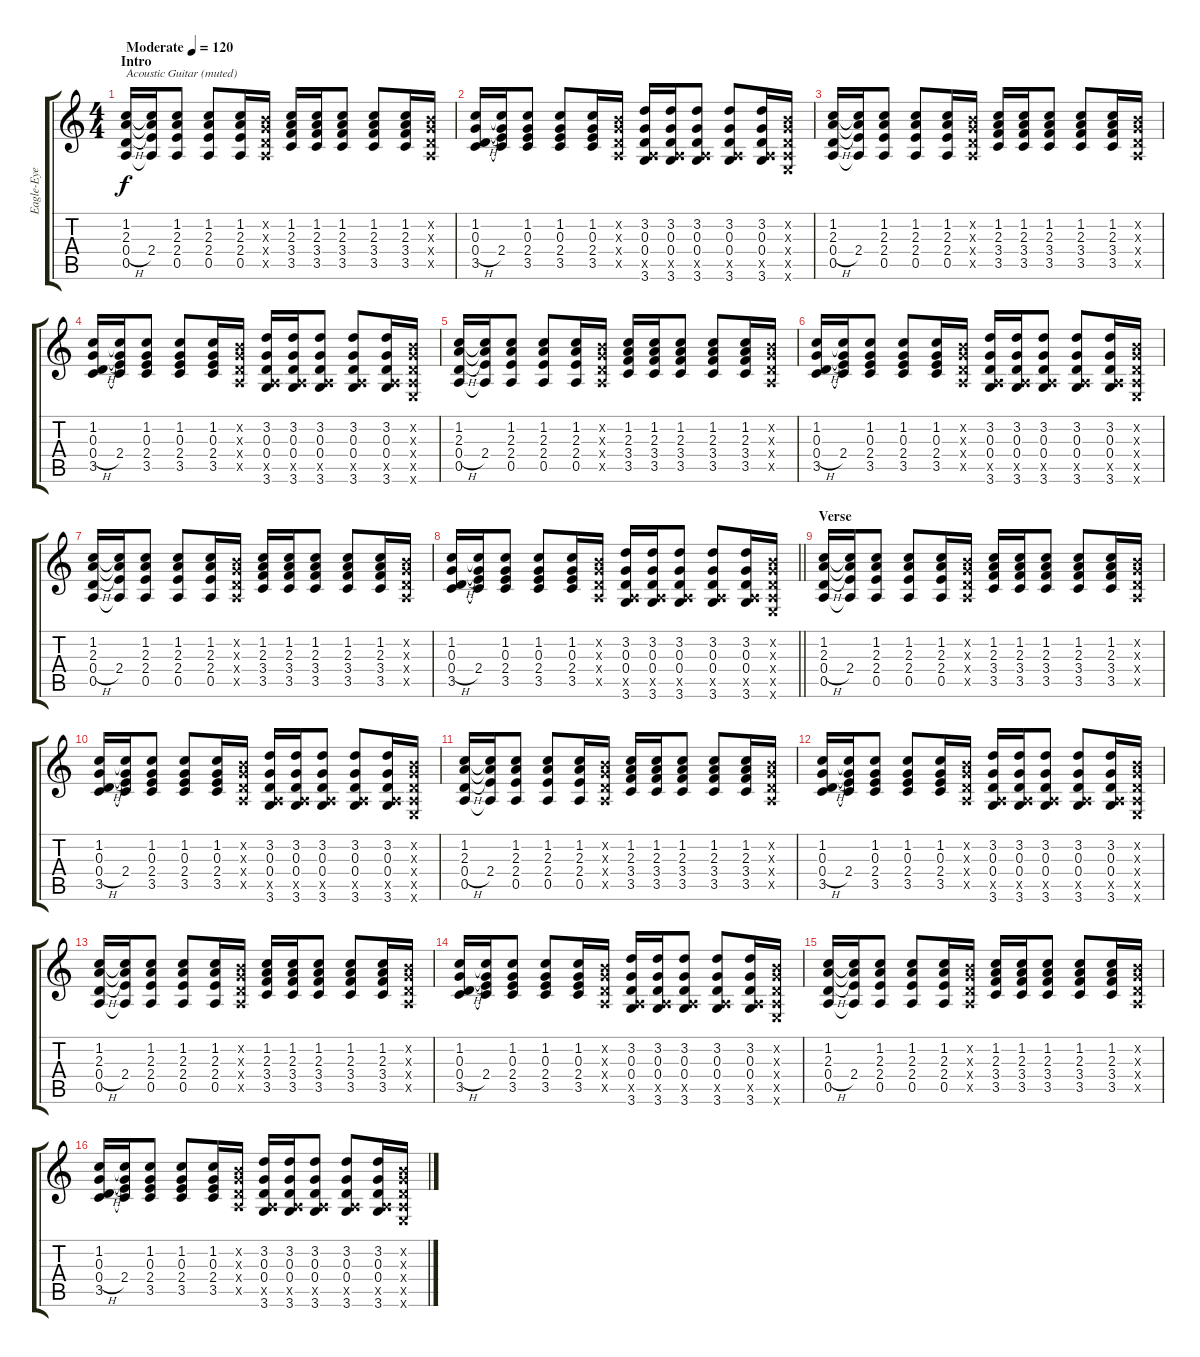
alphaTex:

\track ("Eagle-Eye Cherry Guitar" "Eagle-Eye ") {instrument electricguitarmuted}
\staff {score tabs}
\tuning (E4 B3 G3 D3 A2 E2) {hide}
\ts (4 4)
\section ("" "Intro")
\tempo (120 "Moderate")
\clef g2
\ks c
(1.2 2.3 0.4{h} 0.5).16{txt "Acoustic Guitar (muted)" dy f instrument electricguitarmuted} (1.2{t} 2.3{t} 2.4 0.5{t}).16 (1.2 2.3 2.4 0.5).8 (1.2 2.3 2.4 0.5).8 (1.2 2.3 2.4 0.5).16 (0.2{x} 0.3{x} 0.4{x} 0.5{x}).16 (1.2 2.3 3.4 3.5).16 (1.2 2.3 3.4 3.5).16 (1.2 2.3 3.4 3.5).8 (1.2 2.3 3.4 3.5).8 (1.2 2.3 3.4 3.5).16 (0.2{x} 0.3{x} 0.4{x} 0.5{x}).16 |
(1.2 0.3 0.4{h} 3.5).16 (1.2{t} 0.3{t} 2.4 3.5{t}).16 (1.2 0.3 2.4 3.5).8 (1.2 0.3 2.4 3.5).8 (1.2 0.3 2.4 3.5).16 (0.2{x} 0.3{x} 0.4{x} 0.5{x}).16 (3.2 0.3 0.4 0.5{x} 3.6).16 (3.2 0.3 0.4 0.5{x} 3.6).16 (3.2 0.3 0.4 0.5{x} 3.6).8 (3.2 0.3 0.4 0.5{x} 3.6).8 (3.2 0.3 0.4 0.5{x} 3.6).16 (0.2{x} 0.3{x} 0.4{x} 0.5{x} 0.6{x}).16 |
(1.2 2.3 0.4{h} 0.5).16 (1.2{t} 2.3{t} 2.4 0.5{t}).16 (1.2 2.3 2.4 0.5).8 (1.2 2.3 2.4 0.5).8 (1.2 2.3 2.4 0.5).16 (0.2{x} 0.3{x} 0.4{x} 0.5{x}).16 (1.2 2.3 3.4 3.5).16 (1.2 2.3 3.4 3.5).16 (1.2 2.3 3.4 3.5).8 (1.2 2.3 3.4 3.5).8 (1.2 2.3 3.4 3.5).16 (0.2{x} 0.3{x} 0.4{x} 0.5{x}).16 |
(1.2 0.3 0.4{h} 3.5).16 (1.2{t} 0.3{t} 2.4 3.5{t}).16 (1.2 0.3 2.4 3.5).8 (1.2 0.3 2.4 3.5).8 (1.2 0.3 2.4 3.5).16 (0.2{x} 0.3{x} 0.4{x} 0.5{x}).16 (3.2 0.3 0.4 0.5{x} 3.6).16 (3.2 0.3 0.4 0.5{x} 3.6).16 (3.2 0.3 0.4 0.5{x} 3.6).8 (3.2 0.3 0.4 0.5{x} 3.6).8 (3.2 0.3 0.4 0.5{x} 3.6).16 (0.2{x} 0.3{x} 0.4{x} 0.5{x} 0.6{x}).16 |
(1.2 2.3 0.4{h} 0.5).16 (1.2{t} 2.3{t} 2.4 0.5{t}).16 (1.2 2.3 2.4 0.5).8 (1.2 2.3 2.4 0.5).8 (1.2 2.3 2.4 0.5).16 (0.2{x} 0.3{x} 0.4{x} 0.5{x}).16 (1.2 2.3 3.4 3.5).16 (1.2 2.3 3.4 3.5).16 (1.2 2.3 3.4 3.5).8 (1.2 2.3 3.4 3.5).8 (1.2 2.3 3.4 3.5).16 (0.2{x} 0.3{x} 0.4{x} 0.5{x}).16 |
(1.2 0.3 0.4{h} 3.5).16 (1.2{t} 0.3{t} 2.4 3.5{t}).16 (1.2 0.3 2.4 3.5).8 (1.2 0.3 2.4 3.5).8 (1.2 0.3 2.4 3.5).16 (0.2{x} 0.3{x} 0.4{x} 0.5{x}).16 (3.2 0.3 0.4 0.5{x} 3.6).16 (3.2 0.3 0.4 0.5{x} 3.6).16 (3.2 0.3 0.4 0.5{x} 3.6).8 (3.2 0.3 0.4 0.5{x} 3.6).8 (3.2 0.3 0.4 0.5{x} 3.6).16 (0.2{x} 0.3{x} 0.4{x} 0.5{x} 0.6{x}).16 |
(1.2 2.3 0.4{h} 0.5).16 (1.2{t} 2.3{t} 2.4 0.5{t}).16 (1.2 2.3 2.4 0.5).8 (1.2 2.3 2.4 0.5).8 (1.2 2.3 2.4 0.5).16 (0.2{x} 0.3{x} 0.4{x} 0.5{x}).16 (1.2 2.3 3.4 3.5).16 (1.2 2.3 3.4 3.5).16 (1.2 2.3 3.4 3.5).8 (1.2 2.3 3.4 3.5).8 (1.2 2.3 3.4 3.5).16 (0.2{x} 0.3{x} 0.4{x} 0.5{x}).16 |
\barLineRight lightlight
(1.2 0.3 0.4{h} 3.5).16 (1.2{t} 0.3{t} 2.4 3.5{t}).16 (1.2 0.3 2.4 3.5).8 (1.2 0.3 2.4 3.5).8 (1.2 0.3 2.4 3.5).16 (0.2{x} 0.3{x} 0.4{x} 0.5{x}).16 (3.2 0.3 0.4 0.5{x} 3.6).16 (3.2 0.3 0.4 0.5{x} 3.6).16 (3.2 0.3 0.4 0.5{x} 3.6).8 (3.2 0.3 0.4 0.5{x} 3.6).8 (3.2 0.3 0.4 0.5{x} 3.6).16 (0.2{x} 0.3{x} 0.4{x} 0.5{x} 0.6{x}).16 |
\section ("" "Verse")
(1.2 2.3 0.4{h} 0.5).16 (1.2{t} 2.3{t} 2.4 0.5{t}).16 (1.2 2.3 2.4 0.5).8 (1.2 2.3 2.4 0.5).8 (1.2 2.3 2.4 0.5).16 (0.2{x} 0.3{x} 0.4{x} 0.5{x}).16 (1.2 2.3 3.4 3.5).16 (1.2 2.3 3.4 3.5).16 (1.2 2.3 3.4 3.5).8 (1.2 2.3 3.4 3.5).8 (1.2 2.3 3.4 3.5).16 (0.2{x} 0.3{x} 0.4{x} 0.5{x}).16 |
(1.2 0.3 0.4{h} 3.5).16 (1.2{t} 0.3{t} 2.4 3.5{t}).16 (1.2 0.3 2.4 3.5).8 (1.2 0.3 2.4 3.5).8 (1.2 0.3 2.4 3.5).16 (0.2{x} 0.3{x} 0.4{x} 0.5{x}).16 (3.2 0.3 0.4 0.5{x} 3.6).16 (3.2 0.3 0.4 0.5{x} 3.6).16 (3.2 0.3 0.4 0.5{x} 3.6).8 (3.2 0.3 0.4 0.5{x} 3.6).8 (3.2 0.3 0.4 0.5{x} 3.6).16 (0.2{x} 0.3{x} 0.4{x} 0.5{x} 0.6{x}).16 |
(1.2 2.3 0.4{h} 0.5).16 (1.2{t} 2.3{t} 2.4 0.5{t}).16 (1.2 2.3 2.4 0.5).8 (1.2 2.3 2.4 0.5).8 (1.2 2.3 2.4 0.5).16 (0.2{x} 0.3{x} 0.4{x} 0.5{x}).16 (1.2 2.3 3.4 3.5).16 (1.2 2.3 3.4 3.5).16 (1.2 2.3 3.4 3.5).8 (1.2 2.3 3.4 3.5).8 (1.2 2.3 3.4 3.5).16 (0.2{x} 0.3{x} 0.4{x} 0.5{x}).16 |
(1.2 0.3 0.4{h} 3.5).16 (1.2{t} 0.3{t} 2.4 3.5{t}).16 (1.2 0.3 2.4 3.5).8 (1.2 0.3 2.4 3.5).8 (1.2 0.3 2.4 3.5).16 (0.2{x} 0.3{x} 0.4{x} 0.5{x}).16 (3.2 0.3 0.4 0.5{x} 3.6).16 (3.2 0.3 0.4 0.5{x} 3.6).16 (3.2 0.3 0.4 0.5{x} 3.6).8 (3.2 0.3 0.4 0.5{x} 3.6).8 (3.2 0.3 0.4 0.5{x} 3.6).16 (0.2{x} 0.3{x} 0.4{x} 0.5{x} 0.6{x}).16 |
(1.2 2.3 0.4{h} 0.5).16 (1.2{t} 2.3{t} 2.4 0.5{t}).16 (1.2 2.3 2.4 0.5).8 (1.2 2.3 2.4 0.5).8 (1.2 2.3 2.4 0.5).16 (0.2{x} 0.3{x} 0.4{x} 0.5{x}).16 (1.2 2.3 3.4 3.5).16 (1.2 2.3 3.4 3.5).16 (1.2 2.3 3.4 3.5).8 (1.2 2.3 3.4 3.5).8 (1.2 2.3 3.4 3.5).16 (0.2{x} 0.3{x} 0.4{x} 0.5{x}).16 |
(1.2 0.3 0.4{h} 3.5).16 (1.2{t} 0.3{t} 2.4 3.5{t}).16 (1.2 0.3 2.4 3.5).8 (1.2 0.3 2.4 3.5).8 (1.2 0.3 2.4 3.5).16 (0.2{x} 0.3{x} 0.4{x} 0.5{x}).16 (3.2 0.3 0.4 0.5{x} 3.6).16 (3.2 0.3 0.4 0.5{x} 3.6).16 (3.2 0.3 0.4 0.5{x} 3.6).8 (3.2 0.3 0.4 0.5{x} 3.6).8 (3.2 0.3 0.4 0.5{x} 3.6).16 (0.2{x} 0.3{x} 0.4{x} 0.5{x} 0.6{x}).16 |
(1.2 2.3 0.4{h} 0.5).16 (1.2{t} 2.3{t} 2.4 0.5{t}).16 (1.2 2.3 2.4 0.5).8 (1.2 2.3 2.4 0.5).8 (1.2 2.3 2.4 0.5).16 (0.2{x} 0.3{x} 0.4{x} 0.5{x}).16 (1.2 2.3 3.4 3.5).16 (1.2 2.3 3.4 3.5).16 (1.2 2.3 3.4 3.5).8 (1.2 2.3 3.4 3.5).8 (1.2 2.3 3.4 3.5).16 (0.2{x} 0.3{x} 0.4{x} 0.5{x}).16 |
(1.2 0.3 0.4{h} 3.5).16 (1.2{t} 0.3{t} 2.4 3.5{t}).16 (1.2 0.3 2.4 3.5).8 (1.2 0.3 2.4 3.5).8 (1.2 0.3 2.4 3.5).16 (0.2{x} 0.3{x} 0.4{x} 0.5{x}).16 (3.2 0.3 0.4 0.5{x} 3.6).16 (3.2 0.3 0.4 0.5{x} 3.6).16 (3.2 0.3 0.4 0.5{x} 3.6).8 (3.2 0.3 0.4 0.5{x} 3.6).8 (3.2 0.3 0.4 0.5{x} 3.6).16 (0.2{x} 0.3{x} 0.4{x} 0.5{x} 0.6{x}).16
